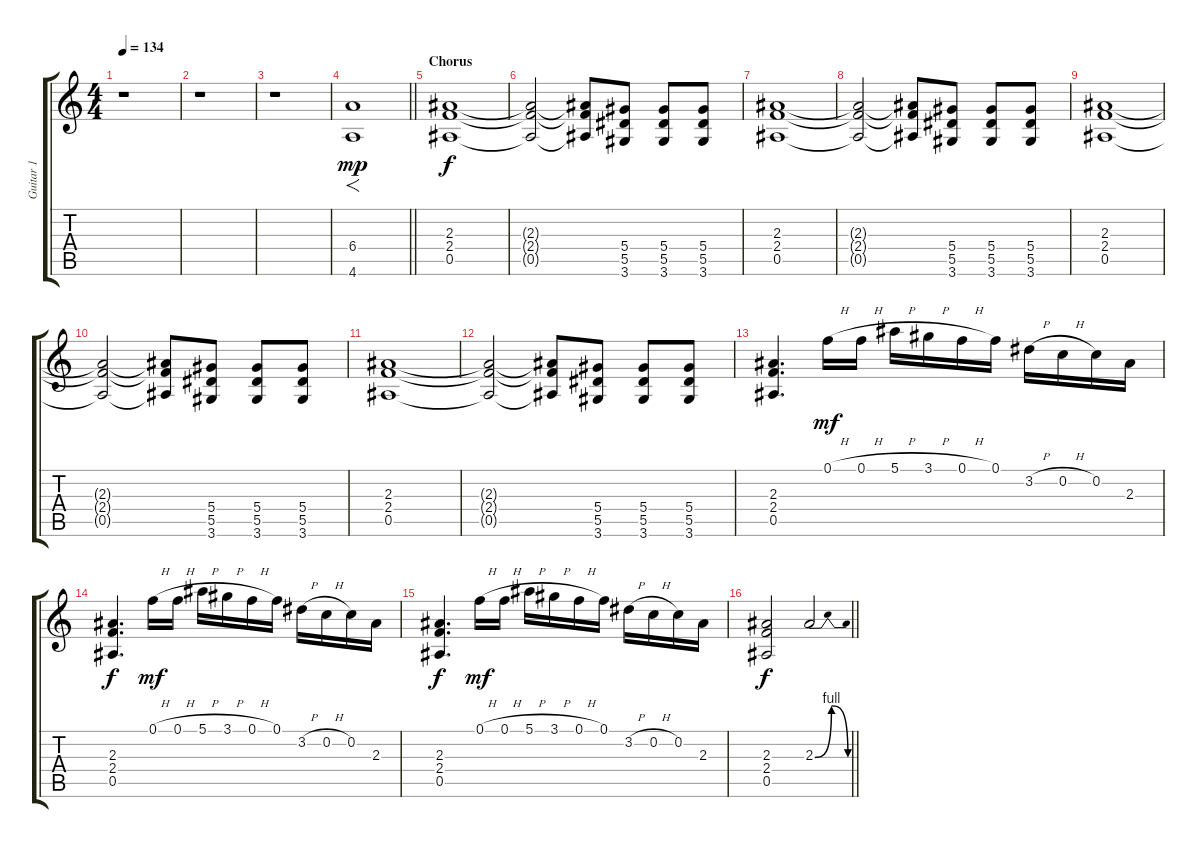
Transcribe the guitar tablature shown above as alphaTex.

\track ("Guitar 1" "Guitar 1") {solo instrument distortionguitar}
\staff {score tabs}
\tuning (F4 C4 Ab3 Eb3 Bb2 F2) {hide}
\ts (4 4)
\tempo 134
\clef g2
\ks c
r.1{dy f} |
r.1 |
r.1 |
\barLineRight lightlight
(6.4 4.6).1{f dy mp} |
\section ("" "Chorus")
(2.3 2.4 0.5).1{dy f} |
(2.3{t} 2.4{t} 0.5{t}).2 (2.3{t} 2.4{t} 0.5{t}).8 (5.4 5.5 3.6).8 (5.4 5.5 3.6).8 (5.4 5.5 3.6).8 |
(2.3 2.4 0.5).1 |
(2.3{t} 2.4{t} 0.5{t}).2 (2.3{t} 2.4{t} 0.5{t}).8 (5.4 5.5 3.6).8 (5.4 5.5 3.6).8 (5.4 5.5 3.6).8 |
(2.3 2.4 0.5).1 |
(2.3{t} 2.4{t} 0.5{t}).2 (2.3{t} 2.4{t} 0.5{t}).8 (5.4 5.5 3.6).8 (5.4 5.5 3.6).8 (5.4 5.5 3.6).8 |
(2.3 2.4 0.5).1 |
(2.3{t} 2.4{t} 0.5{t}).2 (2.3{t} 2.4{t} 0.5{t}).8 (5.4 5.5 3.6).8 (5.4 5.5 3.6).8 (5.4 5.5 3.6).8 |
(2.3 2.4 0.5).4{d} 0.1{h}.16{dy mf} 0.1{h}.16 5.1{h}.16 3.1{h}.16 0.1{h}.16 0.1.16 3.2{h}.16 0.2{h}.16 0.2.16 2.3.16 |
(2.3 2.4 0.5).4{d dy f} 0.1{h}.16{dy mf} 0.1{h}.16 5.1{h}.16 3.1{h}.16 0.1{h}.16 0.1.16 3.2{h}.16 0.2{h}.16 0.2.16 2.3.16 |
(2.3 2.4 0.5).4{d dy f} 0.1{h}.16{dy mf} 0.1{h}.16 5.1{h}.16 3.1{h}.16 0.1{h}.16 0.1.16 3.2{h}.16 0.2{h}.16 0.2.16 2.3.16 |
\barLineRight lightlight
(2.3 2.4 0.5).2{dy f} 2.3{be (bendrelease 0 0 30 4 55 4 60 0)}.2
